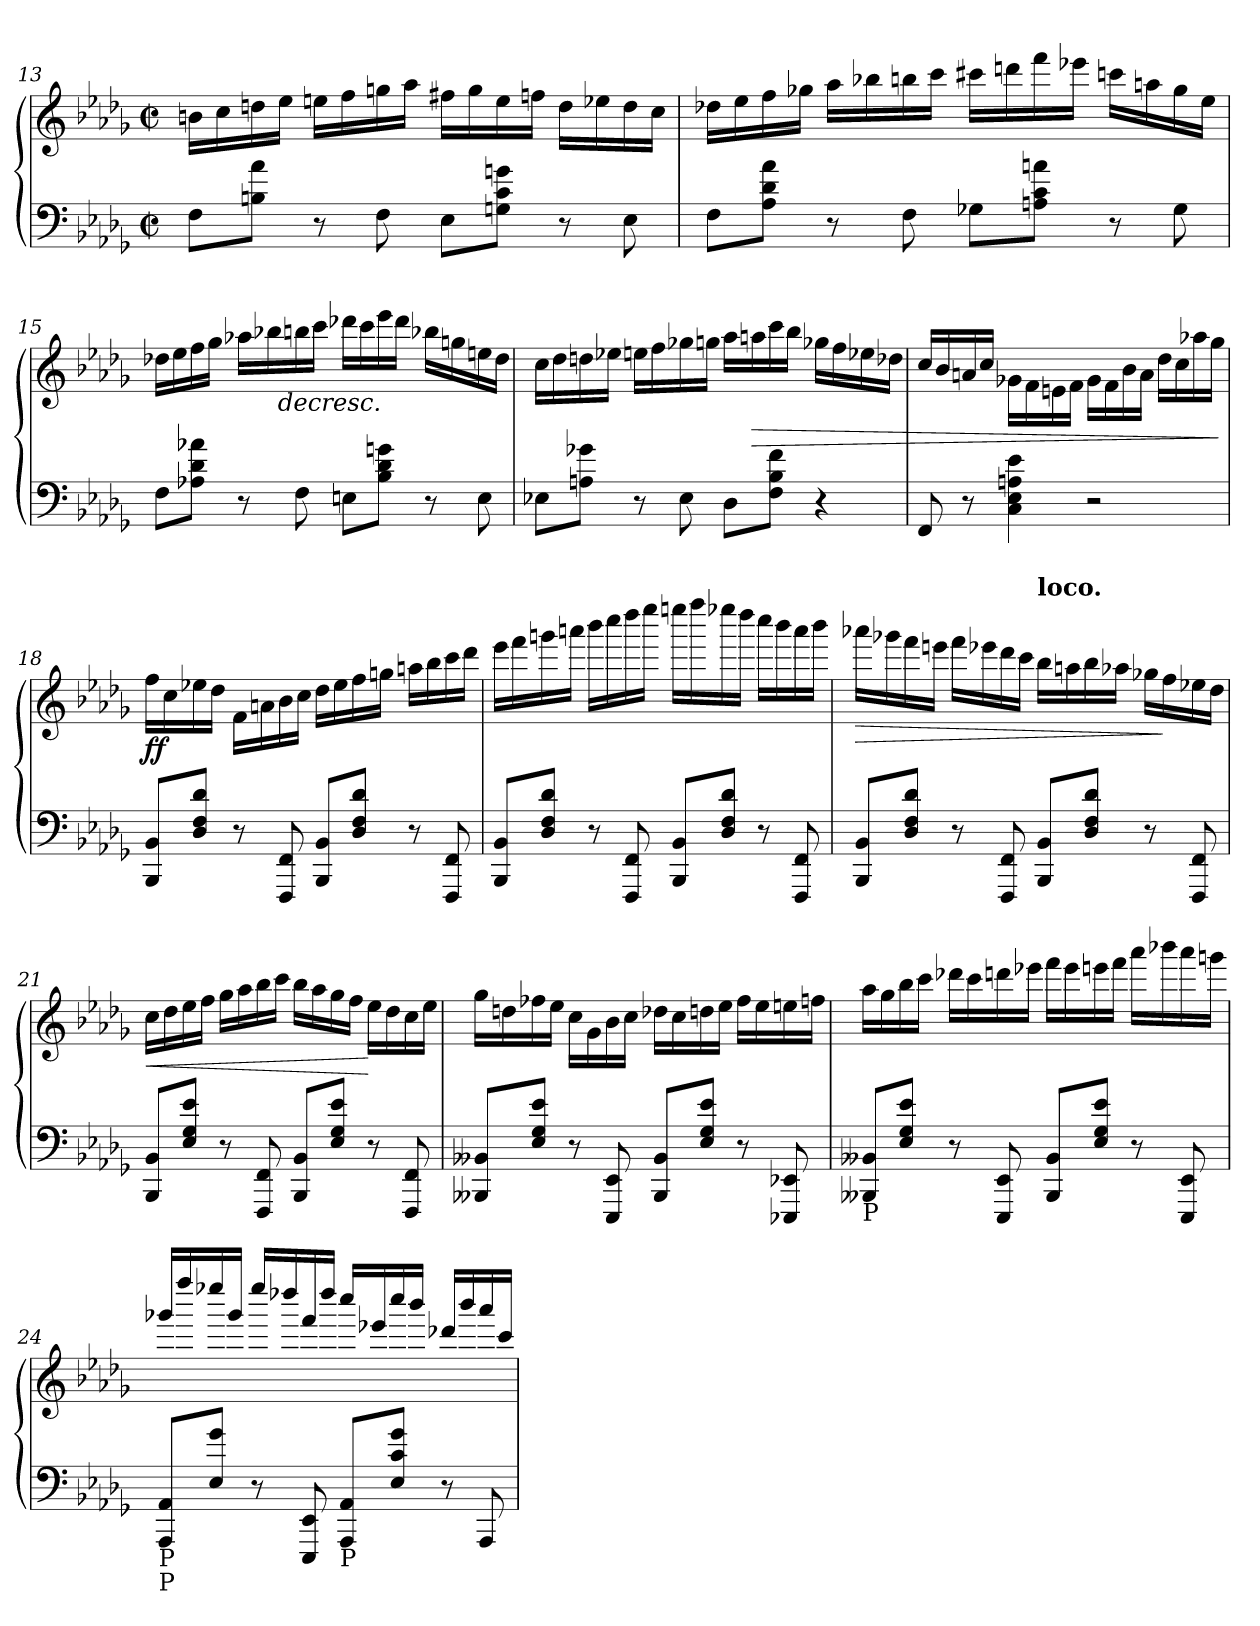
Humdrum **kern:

**kern	**kern	**dynam
*part1	*part1	*part1
*staff2	*staff1	*staff1/2
*clefF4	*clefG2	*
*k[b-e-a-d-g-]	*k[b-e-a-d-g-]	*
*b-:	*b-:	*
*M2/2	*M2/2	*
*met(c|)	*met(c|)	*
=13	=13	=13
*	*^	*
8F\L	1ryy	16bn\LL	.
.	.	16cc\	.
8Bn\ 8a-\J	.	16ddn\	.
.	.	16ee-\JJ	.
8r	.	16een\LL	.
.	.	16ff\	.
8F\	.	16ggn\	.
.	.	16aa-\JJ	.
8E-\L	.	16ff#X\LL	.
.	.	16gg\	.
8Gn\ 8c\ 8gn\J	.	16ee\	.
.	.	16ffn\JJ	.
8r	.	16dd\LL	.
.	.	16ee-X\	.
8E-\	.	16dd\	.
.	.	16cc\JJ	.
!!LO:LB:g=z	!!
=14	=14	=14	=14
8F\L	1ryy	16dd-X\LL	.
.	.	16ee-\	.
8A-\ 8d-\ 8a-\J	.	16ff\	.
.	.	16gg-X\JJ	.
8r	.	16aa-\LL	.
.	.	16bb-X\	.
8F\	.	16bbn\	.
.	.	16ccc\JJ	.
8G-X\L	.	16ccc#X\LL	.
.	.	16dddn\	.
8An\ 8c\ 8an\J	.	16fff\	.
.	.	16eee-X\JJ	.
8r	.	16cccn\LL	.
.	.	16aan\	.
8G-\	.	16gg-\	.
.	.	16ee-\JJ	.
!!LO:LB:g=z	!!
=15	=15	=15	=15
8F\L	4ryy	16dd-X\LL	.
.	.	16ee-\	.
8A-X\ 8d-\ 8a-X\J	.	16ff\	.
.	.	16gg-\JJ	.
8r	16ryy	16aa-X\LL	.
.	32ryy	16bb-X\	.
!	!	!	!LO:HP:b
.	32ryy	.	>
8F\	8ryy	16bbn\	.
.	.	16ccc\JJ	.
8En\L	4ryy	16ddd-X\LL	.
.	.	16ccc\	.
8B-\ 8d-\ 8gn\J	.	16eee-\	.
.	.	16ddd-\JJ	.
8r	4ryy	16bb-X\LL	.
.	.	16ggn\	.
8E\	.	16een\	.
.	.	16dd-\JJ	.
!!LO:LB:g=z	!!
=16	=16	=16	=16
8E-X\L	1ryy	16cc\LL	.
.	.	16dd-\	.
8An\ 8g-X\J	.	16ddn\	.
.	.	16ee-X\JJ	.
8r	.	16een\LL	.
.	.	16ff\	.
8E-\	.	16gg-X\	.
.	.	16ggn\JJ	.
8D-\L	.	16aa-\LL	.
!	!	!	!LO:HP:b
.	.	16aan\	>
8F\ 8B-\ 8f\J	.	16ccc\	.
.	.	16bb-\JJ	.
4r	.	16gg-X\LL	.
.	.	16ff\	.
.	.	16ee-X\	.
.	.	16dd-X\JJ	.
=17	=17	=17	=17
8FF/	1ryy	16cc/LL	.
.	.	16b-/	.
8r	.	16an/	.
.	.	16cc/JJ	.
4C\ 4E-\ 4An\ 4e-\	.	16g-X\LL	.
.	.	16f\	.
.	.	16en\	.
.	.	16f\JJ	.
2r	.	16g-\LL	.
.	.	16f\	.
.	.	16b-\	.
.	.	16a\JJ	.
.	.	16dd-\LL	.
.	.	16cc\	.
.	.	16aa-X\	.
.	.	16gg-\JJ	.
*	*v	*v	*
.	.	]
!!LO:PB:g=z
=18	=18	=18
*	*^	*
!	!	!	!LO:DY:b
8BBB-/ 8BB-/L	8ryy	(>16ff\LL	ff
.	.	16cc\	.
8D-/ 8F/ 8d-/J	16ryy	16ee-X\	.
.	32ryy	16dd-\JJ	.
.	32ryy	.	.
8r	4ryy	16f\LL	.
.	.	16an\	.
8FFF/ 8FF/	.	16b-\	.
.	.	16cc\JJ	.
8BBB-/ 8BB-/L	4ryy	16dd-\LL	.
.	.	16ee-\	.
8D-/ 8F/ 8d-/J	.	16ff\	.
.	.	16ggn\JJ	.
8r	4ryy	16aan\LL	.
.	.	16bb-\	.
8FFF/ 8FF/	.	16ccc\	.
.	.	16ddd-\JJ	.
=19	=19	=19	=19
8BBB-/ 8BB-/L	1ryy	16eee-\LL	.
.	.	16fff\	.
8D-/ 8F/ 8d-/J	.	16gggn\	.
.	.	16aaan\JJ	.
8r	.	16bbb-\LL	.
.	.	16cccc\	.
8FFF/ 8FF/	.	16dddd-\	.
.	.	16eeee-\JJ	.
8BBB-/ 8BB-/L	.	16eeeen\LL	.
.	.	16ffff\	.
8D-/ 8F/ 8d-/J	.	16eeee-X\	.
.	.	16dddd-\JJ	.
8r	.	16cccc\LL	.
.	.	16bbb-\	.
8FFF/ 8FF/	.	16aaa\	.
.	.	16bbb-\JJ	.
!!LO:LB:g=z	!!
=20	=20	=20	=20
!	!	!	!LO:HP:b
8BBB-/ 8BB-/L)	1ryy	16aaa-X\LL	>
.	.	16ggg-X\	.
8D-/ 8F/ 8d-/J	.	16fff\	.
.	.	16eeen\JJ	.
8r	.	16fff\LL	.
.	.	16eee-X\	.
8FFF/ 8FF/	.	16ddd-\	.
.	.	16ccc\JJ	.
!	!	!LO:TX:a:B:t=loco.	!
8BBB-/ 8BB-/L	.	16bb-\LL	.
.	.	16aan\	.
8D-/ 8F/ 8d-/J	.	16bb-\	.
.	.	16aa-X\JJ	.
8r	.	16gg-X\LL	.
.	.	16ff\	]
8FFF/ 8FF/	.	16ee-X\	.
.	.	16dd-\JJ	.
=21	=21	=21	=21
!	!	!	!LO:HP:b
8BBB-/ 8BB-/L	1ryy	16cc\LL	<
.	.	16dd-\	.
8E-/ 8G-/ 8e-/J	.	16ee-\	.
.	.	16ff\JJ	.
8r	.	16gg-\LL	.
.	.	16aa-\	.
8FFF/ 8FF/	.	16bb-\	.
.	.	16ccc\JJ	.
8BBB-/ 8BB-/L	.	16bb-\LL	.
.	.	16aa-\	.
8E-/ 8G-/ 8e-/J	.	16gg-\	.
.	.	16ff\JJ	.
8r	.	16ee-\LL	[
.	.	16dd-\	.
8FFF/ 8FF/	.	16cc\	.
.	.	16ee-\JJ	.
!!LO:LB:g=z	!!
=22	=22	=22	=22
8BBB--X/ 8BB--X/L	1ryy	16gg-\LL	.
.	.	16ddn\	.
8E-/ 8G-/ 8e-/J	.	16ff-X\	.
.	.	16ee-\JJ	.
8r	.	16cc\LL	.
.	.	16g-\	.
8EEE-/ 8EE-/	.	16b-\	.
.	.	16cc\JJ	.
8BBB--/ 8BB--/L	.	16dd-X\LL	.
.	.	16cc\	.
8E-/ 8G-/ 8e-/J	.	16ddn\	.
.	.	16ee-\JJ	.
8r	.	16ff-\LL	.
.	.	16ee-\	.
8EEE-X/ 8EE-X/	.	16een\	.
.	.	16ffn\JJ	.
=23	=23	=23	=23
!LO:TX:b:t=P	!	!	!
8BBB--X/ 8BB--X/L	1ryy	16aa-\LL	.
.	.	16gg-\	.
8E-/ 8G-/ 8e-/J	.	16bb-\	.
.	.	16ccc\JJ	.
8r	.	16ddd-X\LL	.
.	.	16ccc\	.
8EEE-/ 8EE-/	.	16dddn\	.
.	.	16eee-X\JJ	.
8BBB--/ 8BB--/L	.	16fff\LL	.
.	.	16eee-\	.
8E-/ 8G-/ 8e-/J	.	16eeen\	.
.	.	16fff\JJ	.
8r	.	16aaa-\LL	.
.	.	16bbb-X\	.
8EEE-/ 8EE-/	.	16aaa-\	.
.	.	16gggn\JJ	.
!!LO:LB:g=z	!!
=24	=24	=24	=24
!LO:TX:b:t=P	!	!	!
!LO:TX:b:t=P	!	!	!
8AAA-/ 8AA-/L	16ggg-X/LL	8ryy	.
.	16ffff/	.	.
8E-/ 8g-/J	16eeee-X/	16ryy	.
.	16ggg-/JJ	32ryy	.
.	.	32ryy	]
8r	16eeee-/LL	4ryy	.
.	16dddd-X/	.	.
8EEE-/ 8EE-/	16fff/	.	.
.	16dddd-/JJ	.	.
!LO:TX:b:t=P	!	!	!
8AAA-/ 8AA-/L	16cccc/LL	4ryy	.
.	16eee-X/	.	.
8E-/ 8c/ 8g-/J	16cccc/	.	.
.	16bbb-/JJ	.	.
8r	16ddd-X/LL	4ryy	.
.	16bbb-/	.	.
8AAA-/	16aaa-/	.	.
.	16ccc/JJ	.	.
*	*v	*v	*
=	=	=
*-	*-	*-
